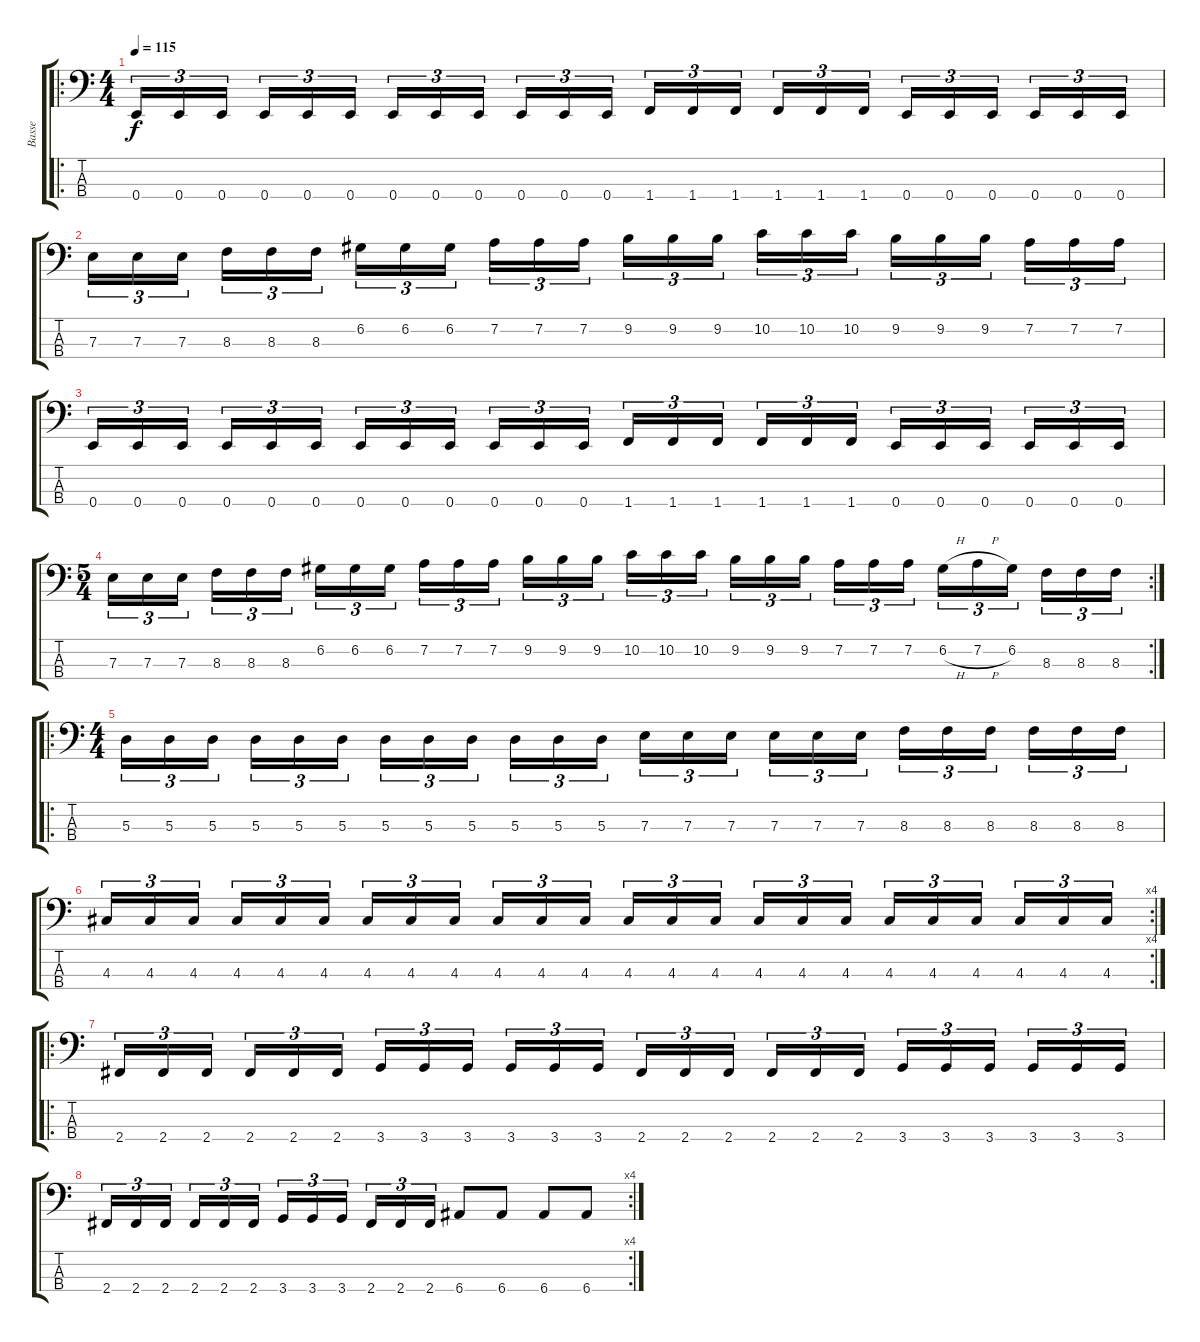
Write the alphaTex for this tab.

\track ("Basse" "Basse") {instrument electricbassfinger}
\staff {score tabs}
\tuning (G2 D2 A1 E1) {hide}
\ro
\ts (4 4)
\tempo 115
\clef f4
\ks c
0.4.16{tu (3 2) dy f} 0.4.16{tu (3 2)} 0.4.16{tu (3 2) beam splitsecondary} 0.4.16{tu (3 2)} 0.4.16{tu (3 2)} 0.4.16{tu (3 2)} 0.4.16{tu (3 2)} 0.4.16{tu (3 2)} 0.4.16{tu (3 2) beam splitsecondary} 0.4.16{tu (3 2)} 0.4.16{tu (3 2)} 0.4.16{tu (3 2)} 1.4.16{tu (3 2)} 1.4.16{tu (3 2)} 1.4.16{tu (3 2) beam splitsecondary} 1.4.16{tu (3 2)} 1.4.16{tu (3 2)} 1.4.16{tu (3 2)} 0.4.16{tu (3 2)} 0.4.16{tu (3 2)} 0.4.16{tu (3 2) beam splitsecondary} 0.4.16{tu (3 2)} 0.4.16{tu (3 2)} 0.4.16{tu (3 2)} |
7.3.16{tu (3 2)} 7.3.16{tu (3 2)} 7.3.16{tu (3 2) beam splitsecondary} 8.3.16{tu (3 2)} 8.3.16{tu (3 2)} 8.3.16{tu (3 2)} 6.2.16{tu (3 2)} 6.2.16{tu (3 2)} 6.2.16{tu (3 2) beam splitsecondary} 7.2.16{tu (3 2)} 7.2.16{tu (3 2)} 7.2.16{tu (3 2)} 9.2.16{tu (3 2)} 9.2.16{tu (3 2)} 9.2.16{tu (3 2) beam splitsecondary} 10.2.16{tu (3 2)} 10.2.16{tu (3 2)} 10.2.16{tu (3 2)} 9.2.16{tu (3 2)} 9.2.16{tu (3 2)} 9.2.16{tu (3 2) beam splitsecondary} 7.2.16{tu (3 2)} 7.2.16{tu (3 2)} 7.2.16{tu (3 2)} |
0.4.16{tu (3 2)} 0.4.16{tu (3 2)} 0.4.16{tu (3 2) beam splitsecondary} 0.4.16{tu (3 2)} 0.4.16{tu (3 2)} 0.4.16{tu (3 2)} 0.4.16{tu (3 2)} 0.4.16{tu (3 2)} 0.4.16{tu (3 2) beam splitsecondary} 0.4.16{tu (3 2)} 0.4.16{tu (3 2)} 0.4.16{tu (3 2)} 1.4.16{tu (3 2)} 1.4.16{tu (3 2)} 1.4.16{tu (3 2) beam splitsecondary} 1.4.16{tu (3 2)} 1.4.16{tu (3 2)} 1.4.16{tu (3 2)} 0.4.16{tu (3 2)} 0.4.16{tu (3 2)} 0.4.16{tu (3 2) beam splitsecondary} 0.4.16{tu (3 2)} 0.4.16{tu (3 2)} 0.4.16{tu (3 2)} |
\rc 2
\ts (5 4)
7.3.16{tu (3 2)} 7.3.16{tu (3 2)} 7.3.16{tu (3 2) beam splitsecondary} 8.3.16{tu (3 2)} 8.3.16{tu (3 2)} 8.3.16{tu (3 2)} 6.2.16{tu (3 2)} 6.2.16{tu (3 2)} 6.2.16{tu (3 2) beam splitsecondary} 7.2.16{tu (3 2)} 7.2.16{tu (3 2)} 7.2.16{tu (3 2)} 9.2.16{tu (3 2)} 9.2.16{tu (3 2)} 9.2.16{tu (3 2) beam splitsecondary} 10.2.16{tu (3 2)} 10.2.16{tu (3 2)} 10.2.16{tu (3 2)} 9.2.16{tu (3 2)} 9.2.16{tu (3 2)} 9.2.16{tu (3 2) beam splitsecondary} 7.2.16{tu (3 2)} 7.2.16{tu (3 2)} 7.2.16{tu (3 2)} 6.2{h}.16{tu (3 2)} 7.2{h}.16{tu (3 2)} 6.2.16{tu (3 2) beam splitsecondary} 8.3.16{tu (3 2)} 8.3.16{tu (3 2)} 8.3.16{tu (3 2)} |
\ro
\ts (4 4)
5.3.16{tu (3 2)} 5.3.16{tu (3 2)} 5.3.16{tu (3 2) beam splitsecondary} 5.3.16{tu (3 2)} 5.3.16{tu (3 2)} 5.3.16{tu (3 2)} 5.3.16{tu (3 2)} 5.3.16{tu (3 2)} 5.3.16{tu (3 2) beam splitsecondary} 5.3.16{tu (3 2)} 5.3.16{tu (3 2)} 5.3.16{tu (3 2)} 7.3.16{tu (3 2)} 7.3.16{tu (3 2)} 7.3.16{tu (3 2) beam splitsecondary} 7.3.16{tu (3 2)} 7.3.16{tu (3 2)} 7.3.16{tu (3 2)} 8.3.16{tu (3 2)} 8.3.16{tu (3 2)} 8.3.16{tu (3 2) beam splitsecondary} 8.3.16{tu (3 2)} 8.3.16{tu (3 2)} 8.3.16{tu (3 2)} |
\rc 4
4.3.16{tu (3 2)} 4.3.16{tu (3 2)} 4.3.16{tu (3 2) beam splitsecondary} 4.3.16{tu (3 2)} 4.3.16{tu (3 2)} 4.3.16{tu (3 2)} 4.3.16{tu (3 2)} 4.3.16{tu (3 2)} 4.3.16{tu (3 2) beam splitsecondary} 4.3.16{tu (3 2)} 4.3.16{tu (3 2)} 4.3.16{tu (3 2)} 4.3.16{tu (3 2)} 4.3.16{tu (3 2)} 4.3.16{tu (3 2) beam splitsecondary} 4.3.16{tu (3 2)} 4.3.16{tu (3 2)} 4.3.16{tu (3 2)} 4.3.16{tu (3 2)} 4.3.16{tu (3 2)} 4.3.16{tu (3 2) beam splitsecondary} 4.3.16{tu (3 2)} 4.3.16{tu (3 2)} 4.3.16{tu (3 2)} |
\ro
2.4.16{tu (3 2)} 2.4.16{tu (3 2)} 2.4.16{tu (3 2) beam splitsecondary} 2.4.16{tu (3 2)} 2.4.16{tu (3 2)} 2.4.16{tu (3 2)} 3.4.16{tu (3 2)} 3.4.16{tu (3 2)} 3.4.16{tu (3 2) beam splitsecondary} 3.4.16{tu (3 2)} 3.4.16{tu (3 2)} 3.4.16{tu (3 2)} 2.4.16{tu (3 2)} 2.4.16{tu (3 2)} 2.4.16{tu (3 2) beam splitsecondary} 2.4.16{tu (3 2)} 2.4.16{tu (3 2)} 2.4.16{tu (3 2)} 3.4.16{tu (3 2)} 3.4.16{tu (3 2)} 3.4.16{tu (3 2) beam splitsecondary} 3.4.16{tu (3 2)} 3.4.16{tu (3 2)} 3.4.16{tu (3 2)} |
\rc 4
2.4.16{tu (3 2)} 2.4.16{tu (3 2)} 2.4.16{tu (3 2) beam splitsecondary} 2.4.16{tu (3 2)} 2.4.16{tu (3 2)} 2.4.16{tu (3 2)} 3.4.16{tu (3 2)} 3.4.16{tu (3 2)} 3.4.16{tu (3 2) beam splitsecondary} 2.4.16{tu (3 2)} 2.4.16{tu (3 2)} 2.4.16{tu (3 2)} 6.4.8 6.4.8 6.4.8 6.4.8
